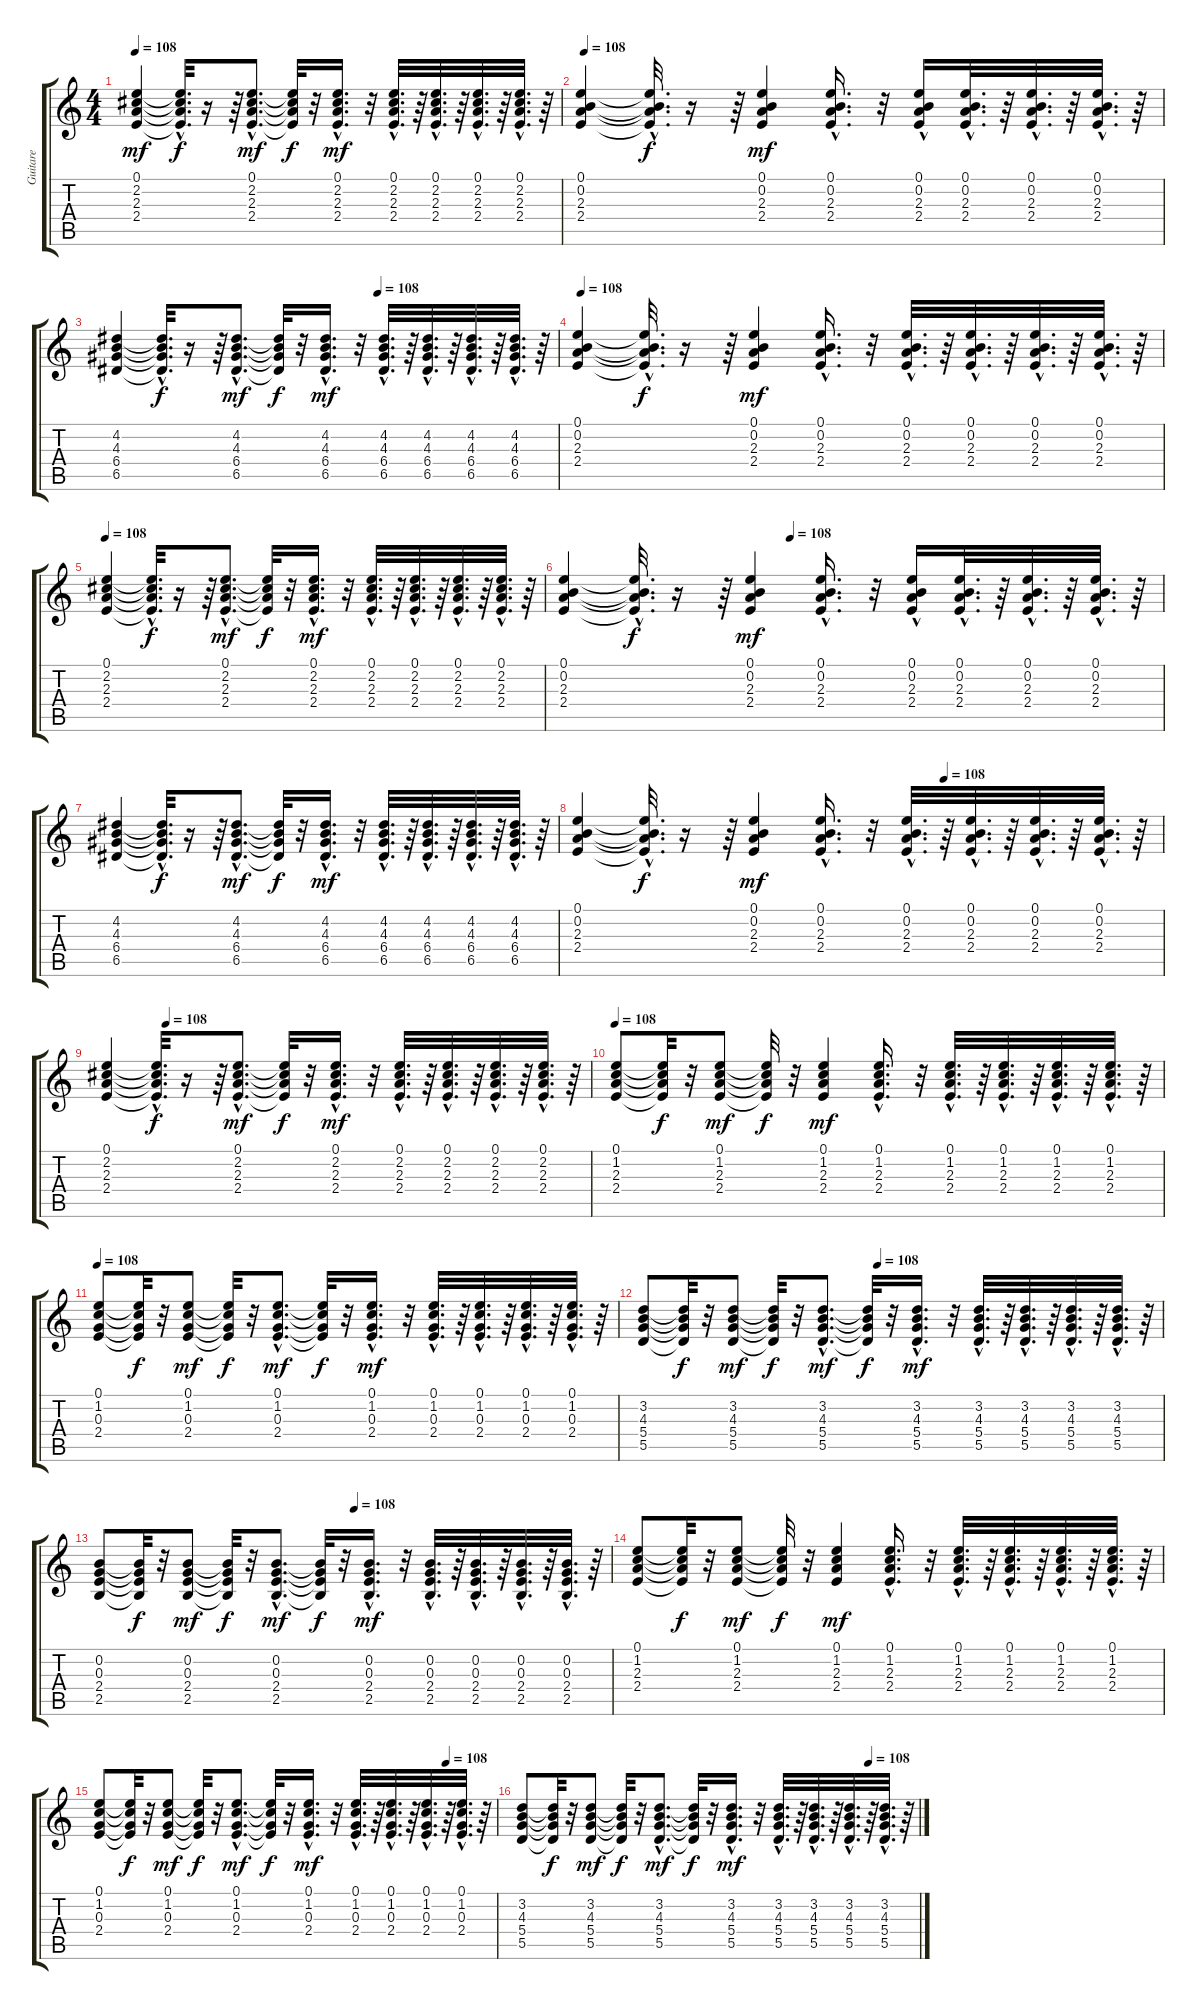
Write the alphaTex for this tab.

\track ("Guitare" "Guitare") {instrument acousticguitarnylon}
\staff {score tabs}
\tuning (E4 B3 G3 D3 A2 E2) {hide}
\ts (4 4)
\tempo 108
\clef g2
\ks c
(0.1 2.2 2.3 2.4).4{dy mf} (0.1{hac t} 2.2{hac t} 2.3{hac t} 2.4{hac t}).32{d dy f} r.16 r.64 (0.1{hac} 2.2{hac} 2.3{hac} 2.4{hac}).8{d dy mf} (0.1{t} 2.2{t} 2.3{t} 2.4{t}).32{dy f} r.32 (0.1{hac} 2.2{hac} 2.3{hac} 2.4{hac}).16{d dy mf} r.32 (0.1{hac} 2.2{hac} 2.3{hac} 2.4{hac}).32{d} r.64 (0.1{hac} 2.2{hac} 2.3{hac} 2.4{hac}).32{d} r.64 (0.1{hac} 2.2{hac} 2.3{hac} 2.4{hac}).32{d} r.64 (0.1{hac} 2.2{hac} 2.3{hac} 2.4{hac}).32{d} r.64 |
\tempo 108
(0.1 0.2 2.3 2.4).4 (0.1{hac t} 0.2{hac t} 2.3{hac t} 2.4{hac t}).32{d dy f} r.16 r.64 (0.1 0.2 2.3 2.4).4{dy mf} (0.1{hac} 0.2{hac} 2.3{hac} 2.4{hac}).16{d} r.32 (0.1 0.2{hac} 2.3{hac} 2.4{hac}).16 (0.1{hac} 0.2{hac} 2.3{hac} 2.4{hac}).32{d} r.64 (0.1{hac} 0.2{hac} 2.3{hac} 2.4{hac}).32{d} r.64 (0.1{hac} 0.2{hac} 2.3{hac} 2.4{hac}).32{d} r.64 |
\tempo (108 0.59375)
(4.2 4.3 6.4 6.5).4 (4.2{hac t} 4.3{hac t} 6.4{hac t} 6.5{hac t}).32{d dy f} r.16 r.64 (4.2{hac} 4.3{hac} 6.4{hac} 6.5{hac}).8{d dy mf} (4.2{t} 4.3{t} 6.4{t} 6.5{t}).32{dy f} r.32 (4.2{hac} 4.3{hac} 6.4{hac} 6.5{hac}).16{d dy mf} r.32 (4.2{hac} 4.3{hac} 6.4{hac} 6.5{hac}).32{d} r.64 (4.2{hac} 4.3{hac} 6.4{hac} 6.5{hac}).32{d} r.64 (4.2{hac} 4.3{hac} 6.4{hac} 6.5{hac}).32{d} r.64 (4.2{hac} 4.3{hac} 6.4{hac} 6.5{hac}).32{d} r.64 |
\tempo 108
(0.1 0.2 2.3 2.4).4 (0.1{hac t} 0.2{hac t} 2.3{hac t} 2.4{hac t}).32{d dy f} r.16 r.64 (0.1 0.2 2.3 2.4).4{dy mf} (0.1{hac} 0.2{hac} 2.3{hac} 2.4{hac}).16{d} r.32 (0.1{hac} 0.2{hac} 2.3{hac} 2.4{hac}).32{d} r.64 (0.1{hac} 0.2{hac} 2.3{hac} 2.4{hac}).32{d} r.64 (0.1{hac} 0.2{hac} 2.3{hac} 2.4{hac}).32{d} r.64 (0.1{hac} 0.2{hac} 2.3{hac} 2.4{hac}).32{d} r.64 |
\tempo 108
(0.1 2.2 2.3 2.4).4 (0.1{hac t} 2.2{hac t} 2.3{hac t} 2.4{hac t}).32{d dy f} r.16 r.64 (0.1{hac} 2.2{hac} 2.3{hac} 2.4{hac}).8{d dy mf} (0.1{t} 2.2{t} 2.3{t} 2.4{t}).32{dy f} r.32 (0.1{hac} 2.2{hac} 2.3{hac} 2.4{hac}).16{d dy mf} r.32 (0.1{hac} 2.2{hac} 2.3{hac} 2.4{hac}).32{d} r.64 (0.1{hac} 2.2{hac} 2.3{hac} 2.4{hac}).32{d} r.64 (0.1{hac} 2.2{hac} 2.3{hac} 2.4{hac}).32{d} r.64 (0.1{hac} 2.2{hac} 2.3{hac} 2.4{hac}).32{d} r.64 |
\tempo (108 0.375)
(0.1 0.2 2.3 2.4).4 (0.1{hac t} 0.2{hac t} 2.3{hac t} 2.4{hac t}).32{d dy f} r.16 r.64 (0.1 0.2 2.3 2.4).4{dy mf} (0.1{hac} 0.2{hac} 2.3{hac} 2.4{hac}).16{d} r.32 (0.1 0.2{hac} 2.3{hac} 2.4{hac}).16 (0.1{hac} 0.2{hac} 2.3{hac} 2.4{hac}).32{d} r.64 (0.1{hac} 0.2{hac} 2.3{hac} 2.4{hac}).32{d} r.64 (0.1{hac} 0.2{hac} 2.3{hac} 2.4{hac}).32{d} r.64 |
(4.2 4.3 6.4 6.5).4 (4.2{hac t} 4.3{hac t} 6.4{hac t} 6.5{hac t}).32{d dy f} r.16 r.64 (4.2{hac} 4.3{hac} 6.4{hac} 6.5{hac}).8{d dy mf} (4.2{t} 4.3{t} 6.4{t} 6.5{t}).32{dy f} r.32 (4.2{hac} 4.3{hac} 6.4{hac} 6.5{hac}).16{d dy mf} r.32 (4.2{hac} 4.3{hac} 6.4{hac} 6.5{hac}).32{d} r.64 (4.2{hac} 4.3{hac} 6.4{hac} 6.5{hac}).32{d} r.64 (4.2{hac} 4.3{hac} 6.4{hac} 6.5{hac}).32{d} r.64 (4.2{hac} 4.3{hac} 6.4{hac} 6.5{hac}).32{d} r.64 |
\tempo (108 0.625)
(0.1 0.2 2.3 2.4).4 (0.1{hac t} 0.2{hac t} 2.3{hac t} 2.4{hac t}).32{d dy f} r.16 r.64 (0.1 0.2 2.3 2.4).4{dy mf} (0.1{hac} 0.2{hac} 2.3{hac} 2.4{hac}).16{d} r.32 (0.1{hac} 0.2{hac} 2.3{hac} 2.4{hac}).32{d} r.64 (0.1{hac} 0.2{hac} 2.3{hac} 2.4{hac}).32{d} r.64 (0.1{hac} 0.2{hac} 2.3{hac} 2.4{hac}).32{d} r.64 (0.1{hac} 0.2{hac} 2.3{hac} 2.4{hac}).32{d} r.64 |
\tempo (108 0.125)
(0.1 2.2 2.3 2.4).4 (0.1{hac t} 2.2{hac t} 2.3{hac t} 2.4{hac t}).32{d dy f} r.16 r.64 (0.1{hac} 2.2{hac} 2.3{hac} 2.4{hac}).8{d dy mf} (0.1{t} 2.2{t} 2.3{t} 2.4{t}).32{dy f} r.32 (0.1{hac} 2.2{hac} 2.3{hac} 2.4{hac}).16{d dy mf} r.32 (0.1{hac} 2.2{hac} 2.3{hac} 2.4{hac}).32{d} r.64 (0.1{hac} 2.2{hac} 2.3{hac} 2.4{hac}).32{d} r.64 (0.1{hac} 2.2{hac} 2.3{hac} 2.4{hac}).32{d} r.64 (0.1{hac} 2.2{hac} 2.3{hac} 2.4{hac}).32{d} r.64 |
\tempo 108
(0.1 1.2 2.3 2.4).8 (0.1{t} 1.2{t} 2.3{t} 2.4{t}).32{dy f} r.32 (0.1 1.2 2.3 2.4).8{dy mf} (0.1{t} 1.2{t} 2.3{t} 2.4{t}).32{dy f} r.32 (0.1 1.2 2.3 2.4).4{dy mf} (0.1{hac} 1.2{hac} 2.3{hac} 2.4{hac}).16{d} r.32 (0.1{hac} 1.2{hac} 2.3{hac} 2.4{hac}).32{d} r.64 (0.1{hac} 1.2{hac} 2.3{hac} 2.4{hac}).32{d} r.64 (0.1{hac} 1.2{hac} 2.3{hac} 2.4{hac}).32{d} r.64 (0.1{hac} 1.2{hac} 2.3{hac} 2.4{hac}).32{d} r.64 |
\tempo 108
(0.1 1.2 0.3 2.4).8 (0.1{t} 1.2{t} 0.3{t} 2.4{t}).32{dy f} r.32 (0.1 1.2 0.3 2.4).8{dy mf} (0.1{t} 1.2{t} 0.3{t} 2.4{t}).32{dy f} r.32 (0.1{hac} 1.2{hac} 0.3{hac} 2.4{hac}).8{d dy mf} (0.1{t} 1.2{t} 0.3{t} 2.4{t}).32{dy f} r.32 (0.1{hac} 1.2{hac} 0.3{hac} 2.4{hac}).16{d dy mf} r.32 (0.1{hac} 1.2{hac} 0.3{hac} 2.4{hac}).32{d} r.64 (0.1{hac} 1.2{hac} 0.3{hac} 2.4{hac}).32{d} r.64 (0.1{hac} 1.2{hac} 0.3{hac} 2.4{hac}).32{d} r.64 (0.1{hac} 1.2{hac} 0.3{hac} 2.4{hac}).32{d} r.64 |
\tempo (108 0.453125)
(3.2 4.3 5.4 5.5).8 (3.2{t} 4.3{t} 5.4{t} 5.5{t}).32{dy f} r.32 (3.2 4.3 5.4 5.5).8{dy mf} (3.2{t} 4.3{t} 5.4{t} 5.5{t}).32{dy f} r.32 (3.2{hac} 4.3{hac} 5.4{hac} 5.5{hac}).8{d dy mf} (3.2{t} 4.3{t} 5.4{t} 5.5{t}).32{dy f} r.32 (3.2{hac} 4.3{hac} 5.4{hac} 5.5{hac}).16{d dy mf} r.32 (3.2{hac} 4.3{hac} 5.4{hac} 5.5{hac}).32{d} r.64 (3.2{hac} 4.3{hac} 5.4{hac} 5.5{hac}).32{d} r.64 (3.2{hac} 4.3{hac} 5.4{hac} 5.5{hac}).32{d} r.64 (3.2{hac} 4.3{hac} 5.4{hac} 5.5{hac}).32{d} r.64 |
\tempo (108 0.5)
(0.2 0.3 2.4 2.5).8 (0.2{t} 0.3{t} 2.4{t} 2.5{t}).32{dy f} r.32 (0.2 0.3 2.4 2.5).8{dy mf} (0.2{t} 0.3{t} 2.4{t} 2.5{t}).32{dy f} r.32 (0.2{hac} 0.3{hac} 2.4{hac} 2.5{hac}).8{d dy mf} (0.2{t} 0.3{t} 2.4{t} 2.5{t}).32{dy f} r.32 (0.2{hac} 0.3{hac} 2.4{hac} 2.5{hac}).16{d dy mf} r.32 (0.2{hac} 0.3{hac} 2.4{hac} 2.5{hac}).32{d} r.64 (0.2{hac} 0.3{hac} 2.4{hac} 2.5{hac}).32{d} r.64 (0.2{hac} 0.3{hac} 2.4{hac} 2.5{hac}).32{d} r.64 (0.2{hac} 0.3{hac} 2.4{hac} 2.5{hac}).32{d} r.64 |
(0.1 1.2 2.3 2.4).8 (0.1{t} 1.2{t} 2.3{t} 2.4{t}).32{dy f} r.32 (0.1 1.2 2.3 2.4).8{dy mf} (0.1{t} 1.2{t} 2.3{t} 2.4{t}).32{dy f} r.32 (0.1 1.2 2.3 2.4).4{dy mf} (0.1{hac} 1.2{hac} 2.3{hac} 2.4{hac}).16{d} r.32 (0.1{hac} 1.2{hac} 2.3{hac} 2.4{hac}).32{d} r.64 (0.1{hac} 1.2{hac} 2.3{hac} 2.4{hac}).32{d} r.64 (0.1{hac} 1.2{hac} 2.3{hac} 2.4{hac}).32{d} r.64 (0.1{hac} 1.2{hac} 2.3{hac} 2.4{hac}).32{d} r.64 |
\tempo (108 0.875)
(0.1 1.2 0.3 2.4).8 (0.1{t} 1.2{t} 0.3{t} 2.4{t}).32{dy f} r.32 (0.1 1.2 0.3 2.4).8{dy mf} (0.1{t} 1.2{t} 0.3{t} 2.4{t}).32{dy f} r.32 (0.1{hac} 1.2{hac} 0.3{hac} 2.4{hac}).8{d dy mf} (0.1{t} 1.2{t} 0.3{t} 2.4{t}).32{dy f} r.32 (0.1{hac} 1.2{hac} 0.3{hac} 2.4{hac}).16{d dy mf} r.32 (0.1{hac} 1.2{hac} 0.3{hac} 2.4{hac}).32{d} r.64 (0.1{hac} 1.2{hac} 0.3{hac} 2.4{hac}).32{d} r.64 (0.1{hac} 1.2{hac} 0.3{hac} 2.4{hac}).32{d} r.64 (0.1{hac} 1.2{hac} 0.3{hac} 2.4{hac}).32{d} r.64 |
\tempo (108 0.875)
(3.2 4.3 5.4 5.5).8 (3.2{t} 4.3{t} 5.4{t} 5.5{t}).32{dy f} r.32 (3.2 4.3 5.4 5.5).8{dy mf} (3.2{t} 4.3{t} 5.4{t} 5.5{t}).32{dy f} r.32 (3.2{hac} 4.3{hac} 5.4{hac} 5.5{hac}).8{d dy mf} (3.2{t} 4.3{t} 5.4{t} 5.5{t}).32{dy f} r.32 (3.2{hac} 4.3{hac} 5.4{hac} 5.5{hac}).16{d dy mf} r.32 (3.2{hac} 4.3{hac} 5.4{hac} 5.5{hac}).32{d} r.64 (3.2{hac} 4.3{hac} 5.4{hac} 5.5{hac}).32{d} r.64 (3.2{hac} 4.3{hac} 5.4{hac} 5.5{hac}).32{d} r.64 (3.2{hac} 4.3{hac} 5.4{hac} 5.5{hac}).32{d} r.64
